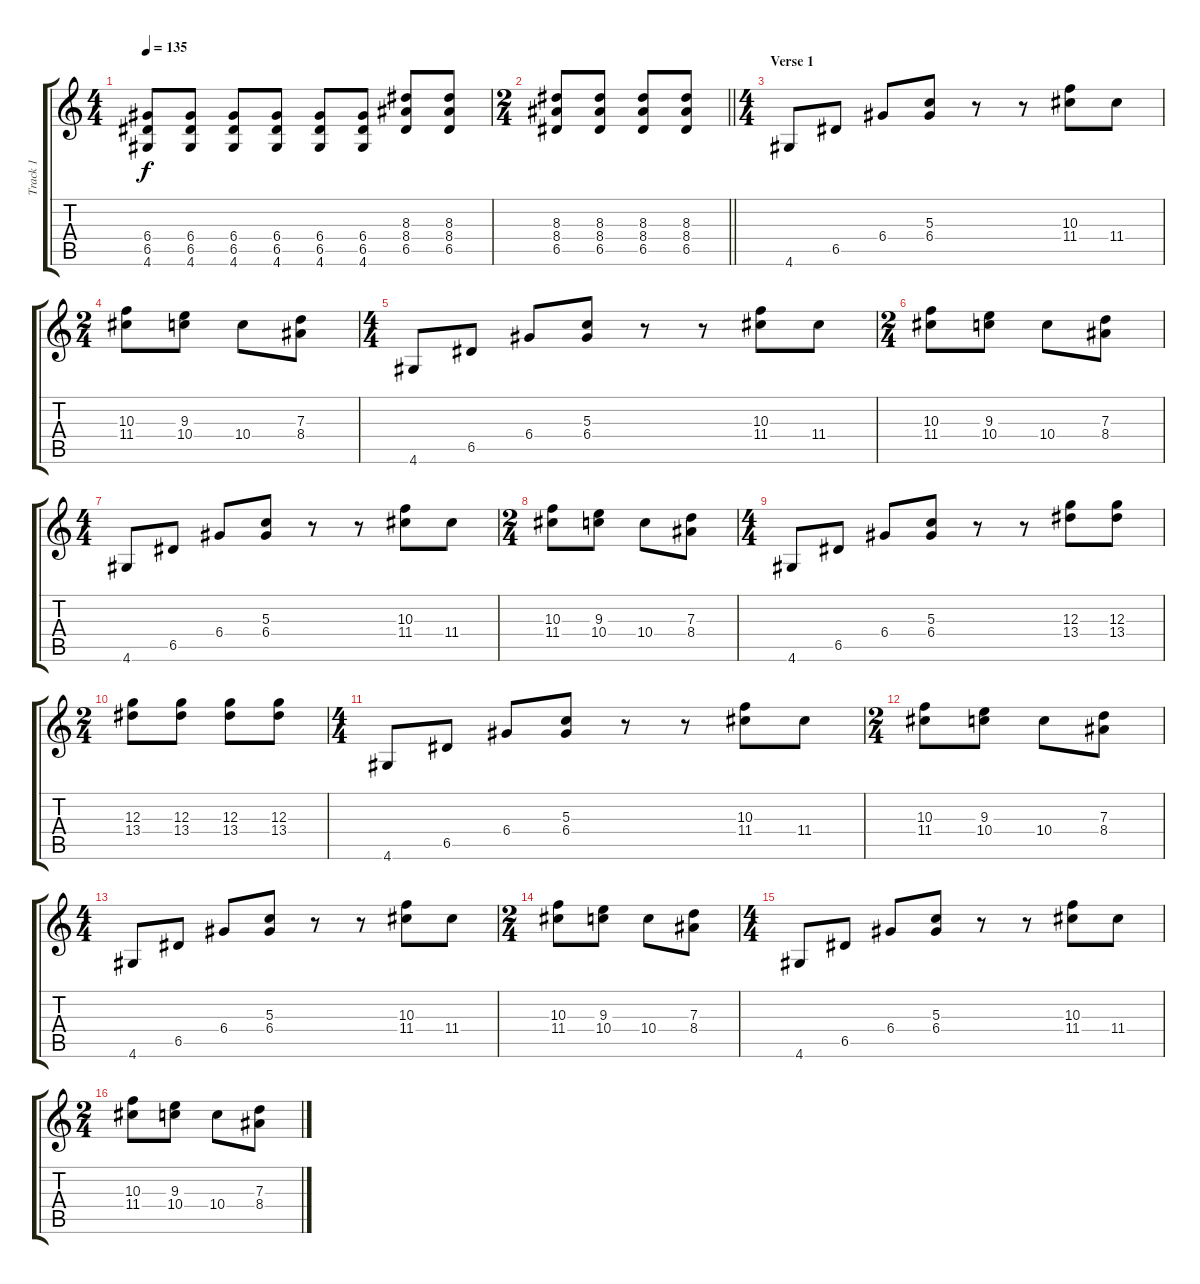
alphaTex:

\track ("Track 1" "Track 1") {instrument distortionguitar}
\staff {score tabs}
\tuning (E4 B3 G3 D3 A2 E2) {hide}
\ts (4 4)
\tempo 135
\clef g2
\ks c
(6.4 6.5 4.6).8{dy f} (6.4 6.5 4.6).8 (6.4 6.5 4.6).8 (6.4 6.5 4.6).8 (6.4 6.5 4.6).8 (6.4 6.5 4.6).8 (8.3 8.4 6.5).8 (8.3 8.4 6.5).8 |
\ts (2 4)
\barLineRight lightlight
(8.3 8.4 6.5).8 (8.3 8.4 6.5).8 (8.3 8.4 6.5).8 (8.3 8.4 6.5).8 |
\ts (4 4)
\section ("" "Verse 1")
4.6.8{volume 9 instrument electricguitarclean} 6.5.8 6.4.8 (5.3 6.4).8 r.8 r.8 (10.3 11.4).8 11.4.8 |
\ts (2 4)
(10.3 11.4).8 (9.3 10.4).8 10.4.8 (7.3 8.4).8 |
\ts (4 4)
4.6.8 6.5.8 6.4.8 (5.3 6.4).8 r.8 r.8 (10.3 11.4).8 11.4.8 |
\ts (2 4)
(10.3 11.4).8 (9.3 10.4).8 10.4.8 (7.3 8.4).8 |
\ts (4 4)
4.6.8 6.5.8 6.4.8 (5.3 6.4).8 r.8 r.8 (10.3 11.4).8 11.4.8 |
\ts (2 4)
(10.3 11.4).8 (9.3 10.4).8 10.4.8 (7.3 8.4).8 |
\ts (4 4)
4.6.8 6.5.8 6.4.8 (5.3 6.4).8 r.8 r.8 (12.3 13.4).8 (12.3 13.4).8 |
\ts (2 4)
(12.3 13.4).8 (12.3 13.4).8 (12.3 13.4).8 (12.3 13.4).8 |
\ts (4 4)
4.6.8 6.5.8 6.4.8 (5.3 6.4).8 r.8 r.8 (10.3 11.4).8 11.4.8 |
\ts (2 4)
(10.3 11.4).8 (9.3 10.4).8 10.4.8 (7.3 8.4).8 |
\ts (4 4)
4.6.8 6.5.8 6.4.8 (5.3 6.4).8 r.8 r.8 (10.3 11.4).8 11.4.8 |
\ts (2 4)
(10.3 11.4).8 (9.3 10.4).8 10.4.8 (7.3 8.4).8 |
\ts (4 4)
4.6.8 6.5.8 6.4.8 (5.3 6.4).8 r.8 r.8 (10.3 11.4).8 11.4.8 |
\ts (2 4)
(10.3 11.4).8 (9.3 10.4).8 10.4.8 (7.3 8.4).8
